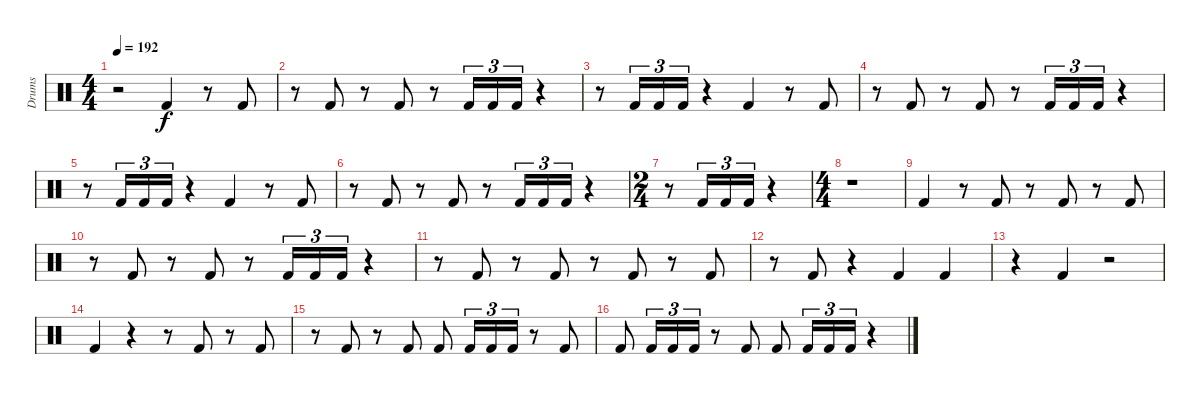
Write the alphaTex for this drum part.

\track ("Drums" "Drums") {instrument percussion}
\staff {score}
\articulation defaults
\ts (4 4)
\tempo 192
\clef neutral
\ks c
r.2{dy f} "Kick (hit) 2".4 r.8 "Kick (hit) 2".8 |
r.8 "Kick (hit) 2".8 r.8 "Kick (hit) 2".8 r.8 "Kick (hit) 2".16{tu (3 2)} "Kick (hit) 2".16{tu (3 2)} "Kick (hit) 2".16{tu (3 2)} r.4 |
r.8 "Kick (hit) 2".16{tu (3 2)} "Kick (hit) 2".16{tu (3 2)} "Kick (hit) 2".16{tu (3 2)} r.4 "Kick (hit) 2".4 r.8 "Kick (hit) 2".8 |
r.8 "Kick (hit) 2".8 r.8 "Kick (hit) 2".8 r.8 "Kick (hit) 2".16{tu (3 2)} "Kick (hit) 2".16{tu (3 2)} "Kick (hit) 2".16{tu (3 2)} r.4 |
r.8 "Kick (hit) 2".16{tu (3 2)} "Kick (hit) 2".16{tu (3 2)} "Kick (hit) 2".16{tu (3 2)} r.4 "Kick (hit) 2".4 r.8 "Kick (hit) 2".8 |
r.8 "Kick (hit) 2".8 r.8 "Kick (hit) 2".8 r.8 "Kick (hit) 2".16{tu (3 2)} "Kick (hit) 2".16{tu (3 2)} "Kick (hit) 2".16{tu (3 2)} r.4 |
\ts (2 4)
r.8 "Kick (hit) 2".16{tu (3 2)} "Kick (hit) 2".16{tu (3 2)} "Kick (hit) 2".16{tu (3 2)} r.4 |
\ts (4 4)
r.1 |
"Kick (hit) 2".4 r.8 "Kick (hit) 2".8 r.8 "Kick (hit) 2".8 r.8 "Kick (hit) 2".8 |
r.8 "Kick (hit) 2".8 r.8 "Kick (hit) 2".8 r.8 "Kick (hit) 2".16{tu (3 2)} "Kick (hit) 2".16{tu (3 2)} "Kick (hit) 2".16{tu (3 2)} r.4 |
r.8 "Kick (hit) 2".8 r.8 "Kick (hit) 2".8 r.8 "Kick (hit) 2".8 r.8 "Kick (hit) 2".8 |
r.8 "Kick (hit) 2".8 r.4 "Kick (hit) 2".4 "Kick (hit) 2".4 |
r.4 "Kick (hit) 2".4 r.2 |
"Kick (hit) 2".4 r.4 r.8 "Kick (hit) 2".8 r.8 "Kick (hit) 2".8 |
r.8 "Kick (hit) 2".8 r.8 "Kick (hit) 2".8 "Kick (hit) 2".8 "Kick (hit) 2".16{tu (3 2)} "Kick (hit) 2".16{tu (3 2)} "Kick (hit) 2".16{tu (3 2)} r.8 "Kick (hit) 2".8 |
"Kick (hit) 2".8 "Kick (hit) 2".16{tu (3 2)} "Kick (hit) 2".16{tu (3 2)} "Kick (hit) 2".16{tu (3 2)} r.8 "Kick (hit) 2".8 "Kick (hit) 2".8 "Kick (hit) 2".16{tu (3 2)} "Kick (hit) 2".16{tu (3 2)} "Kick (hit) 2".16{tu (3 2)} r.4
